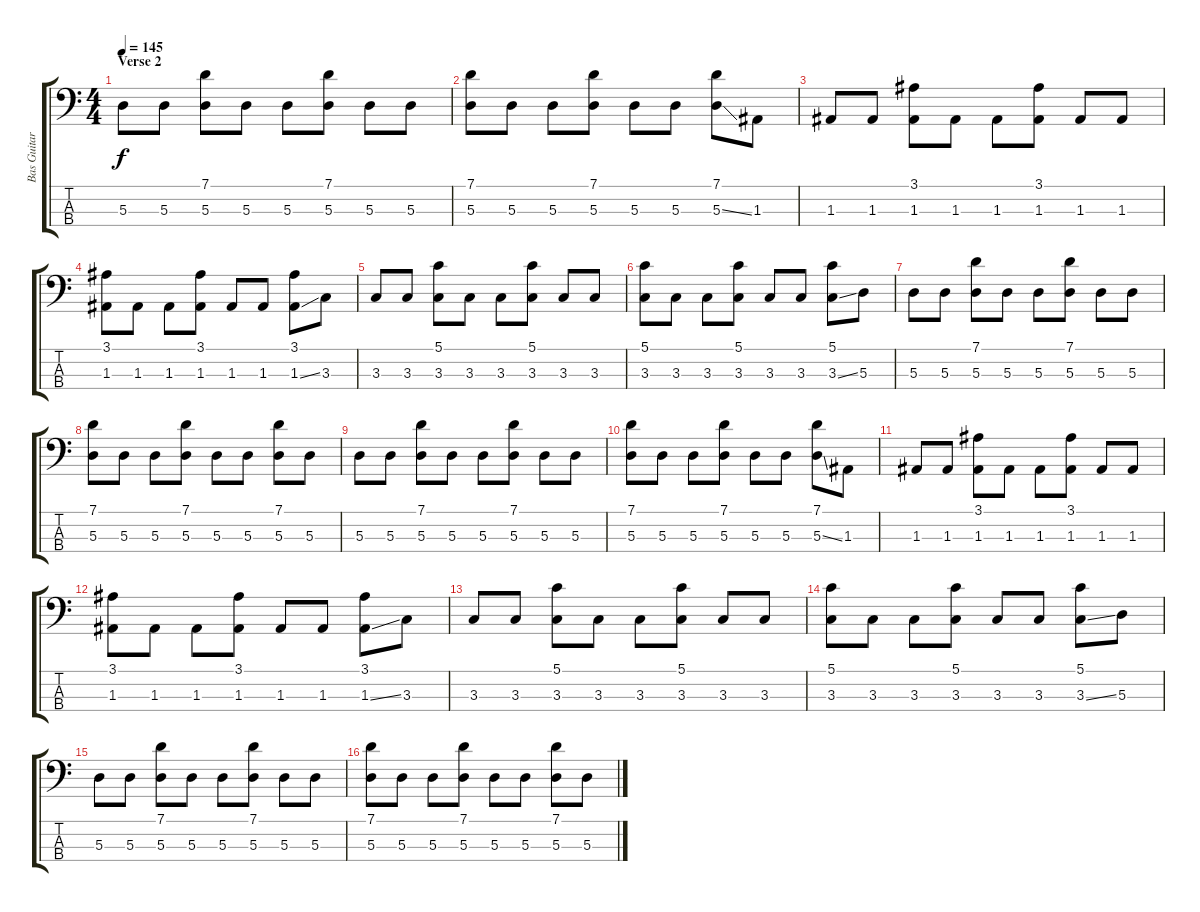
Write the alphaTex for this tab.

\track ("Bas Guitar" "Bas Guitar") {instrument electricbassfinger}
\staff {score tabs}
\tuning (G2 D2 A1 E1) {hide}
\ts (4 4)
\section ("" "Verse 2")
\tempo 145
\clef f4
\ks c
5.3.8{dy f} 5.3.8 (7.1 5.3).8 5.3.8 5.3.8 (7.1 5.3).8 5.3.8 5.3.8 |
(7.1 5.3).8 5.3.8 5.3.8 (7.1 5.3).8 5.3.8 5.3.8 (7.1 5.3{ss}).8 1.3.8 |
1.3.8 1.3.8 (3.1 1.3).8 1.3.8 1.3.8 (3.1 1.3).8 1.3.8 1.3.8 |
(3.1 1.3).8 1.3.8 1.3.8 (3.1 1.3).8 1.3.8 1.3.8 (3.1 1.3{ss}).8 3.3.8 |
3.3.8 3.3.8 (5.1 3.3).8 3.3.8 3.3.8 (5.1 3.3).8 3.3.8 3.3.8 |
(5.1 3.3).8 3.3.8 3.3.8 (5.1 3.3).8 3.3.8 3.3.8 (5.1 3.3{ss}).8 5.3.8 |
5.3.8 5.3.8 (7.1 5.3).8 5.3.8 5.3.8 (7.1 5.3).8 5.3.8 5.3.8 |
(7.1 5.3).8 5.3.8 5.3.8 (7.1 5.3).8 5.3.8 5.3.8 (7.1 5.3).8 5.3.8 |
5.3.8 5.3.8 (7.1 5.3).8 5.3.8 5.3.8 (7.1 5.3).8 5.3.8 5.3.8 |
(7.1 5.3).8 5.3.8 5.3.8 (7.1 5.3).8 5.3.8 5.3.8 (7.1 5.3{ss}).8 1.3.8 |
1.3.8 1.3.8 (3.1 1.3).8 1.3.8 1.3.8 (3.1 1.3).8 1.3.8 1.3.8 |
(3.1 1.3).8 1.3.8 1.3.8 (3.1 1.3).8 1.3.8 1.3.8 (3.1 1.3{ss}).8 3.3.8 |
3.3.8 3.3.8 (5.1 3.3).8 3.3.8 3.3.8 (5.1 3.3).8 3.3.8 3.3.8 |
(5.1 3.3).8 3.3.8 3.3.8 (5.1 3.3).8 3.3.8 3.3.8 (5.1 3.3{ss}).8 5.3.8 |
5.3.8 5.3.8 (7.1 5.3).8 5.3.8 5.3.8 (7.1 5.3).8 5.3.8 5.3.8 |
(7.1 5.3).8 5.3.8 5.3.8 (7.1 5.3).8 5.3.8 5.3.8 (7.1 5.3).8 5.3.8
